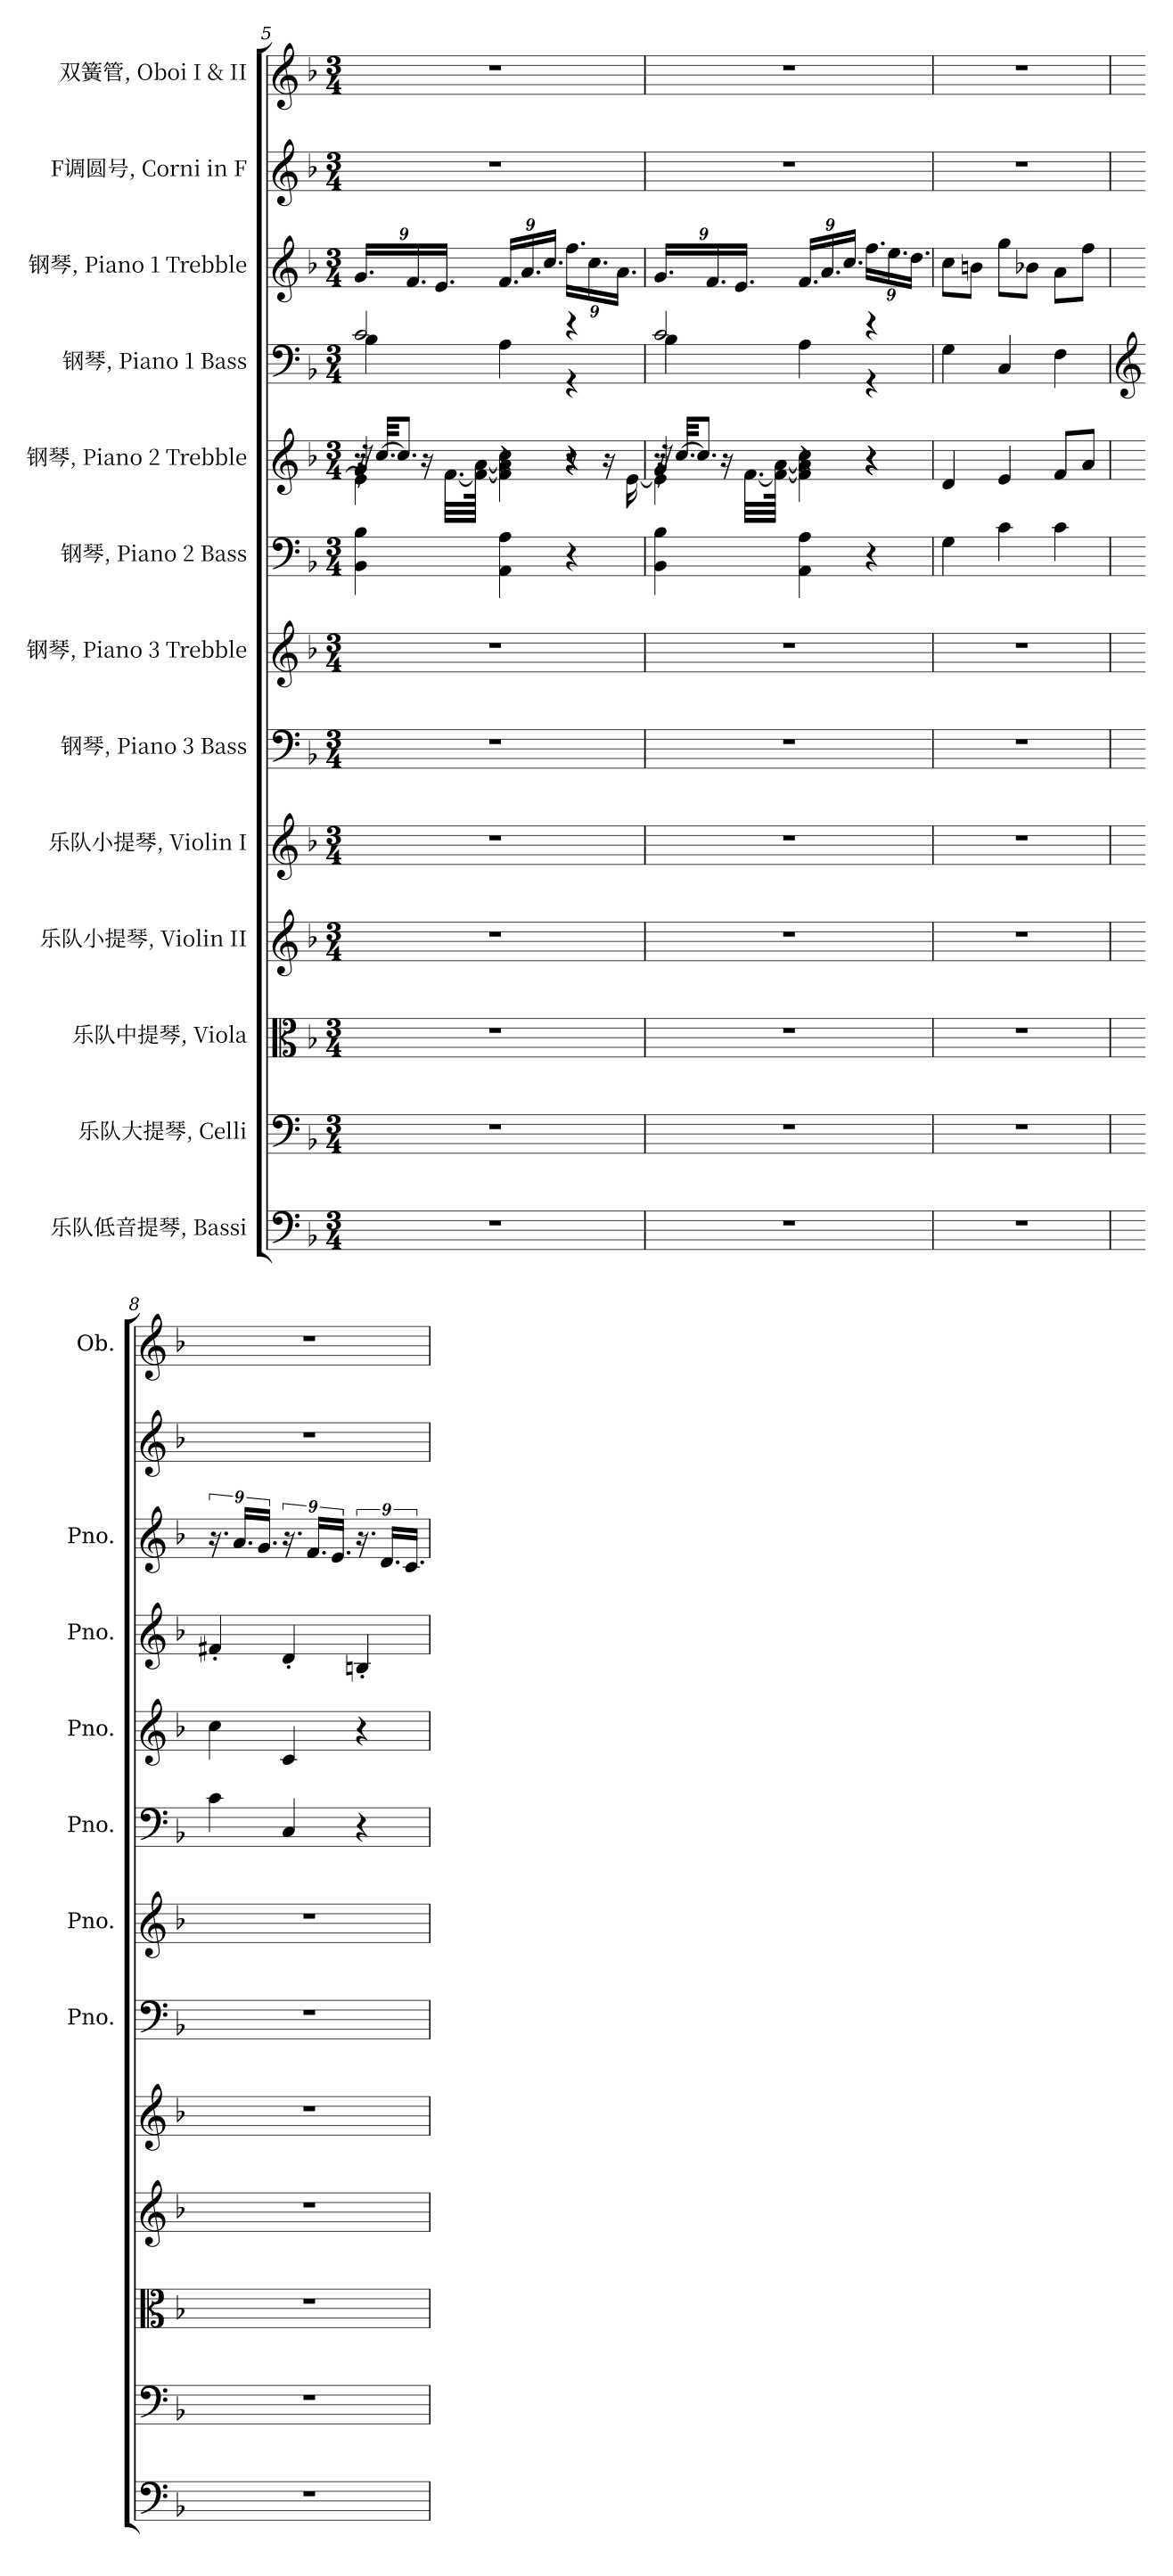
**kern	**kern	**kern	**kern	**kern	**kern	**kern	**kern	**kern	**kern	**kern	**kern	**kern
*part13	*part12	*part11	*part10	*part9	*part8	*part7	*part6	*part5	*part4	*part3	*part2	*part1
*staff13	*staff12	*staff11	*staff10	*staff9	*staff8	*staff7	*staff6	*staff5	*staff4	*staff3	*staff2	*staff1
*I"乐队低音提琴, Bassi	*I"乐队大提琴, Celli	*I"乐队中提琴, Viola	*I"乐队小提琴, Violin II	*I"乐队小提琴, Violin I	*I"钢琴, Piano 3 Bass	*I"钢琴, Piano 3 Trebble	*I"钢琴, Piano 2 Bass	*I"钢琴, Piano 2 Trebble	*I"钢琴, Piano 1 Bass	*I"钢琴, Piano 1 Trebble	*I"F调圆号, Corni in F	*I"双簧管, Oboi I &amp; II
*	*	*	*	*	*I'Pno.	*I'Pno.	*I'Pno.	*I'Pno.	*I'Pno.	*I'Pno.	*	*I'Ob.
*clefF4	*clefF4	*clefC3	*clefG2	*clefG2	*clefF4	*clefG2	*clefF4	*clefG2	*clefF4	*clefG2	*clefG2	*clefG2
*ITrd7c12	*	*	*	*	*	*	*	*	*	*	*ITrd4c7	*
*k[b-]	*k[b-]	*k[b-]	*k[b-]	*k[b-]	*k[b-]	*k[b-]	*k[b-]	*k[b-]	*k[b-]	*k[b-]	*k[b-e-]	*k[b-]
*M3/4	*M3/4	*M3/4	*M3/4	*M3/4	*M3/4	*M3/4	*M3/4	*M3/4	*M3/4	*M3/4	*M3/4	*M3/4
=5	=5	=5	=5	=5	=5	=5	=5	=5	=5	=5	=5	=5
*	*	*	*	*	*	*	*	*^	*^	*	*	*
*	*	*	*	*	*	*	*	*	*^	*	*	*	*	*
*	*	*	*	*	*	*	*	*	*	*^	*	*	*	*	*
*	*	*	*	*	*	*	*	*	*	*	*	*	*	*Xbrackettup	*	*
2.r	2.r	2.r	2.r	2.r	2.r	2.r	4BB-\ 4B-\	64r	8r	4g/	4e\]	2c/	4B-\	18.g/LL	2.r	2.r
.	.	.	.	.	.	.	.	[32.cc/KKL	.	.	.	.	.	.	.	.
.	.	.	.	.	.	.	.	8.cc/J]	.	.	.	.	.	.	.	.
.	.	.	.	.	.	.	.	.	.	.	.	.	.	18.f/	.	.
.	.	.	.	.	.	.	.	.	16r	.	.	.	.	.	.	.
.	.	.	.	.	.	.	.	.	.	.	.	.	.	18.e/JJ	.	.
.	.	.	.	.	.	.	.	.	[32.f\LLL	.	.	.	.	.	.	.
.	.	.	.	.	.	.	.	.	64f\_ [64a\JJJk	.	.	.	.	.	.	.
.	.	.	.	.	.	.	4AA\ 4A\	4r	4f\] 4a\] 4cc\	4r	4r	.	4A\	18.f/LL	.	.
.	.	.	.	.	.	.	.	.	.	.	.	.	.	18.a/	.	.
.	.	.	.	.	.	.	.	.	.	.	.	.	.	18.cc/JJ	.	.
.	.	.	.	.	.	.	4r	4r	4r	4r	8r	4r	4r	18.ff\LL	.	.
.	.	.	.	.	.	.	.	.	.	.	.	.	.	18.cc\	.	.
.	.	.	.	.	.	.	.	.	.	.	16r	.	.	.	.	.
.	.	.	.	.	.	.	.	.	.	.	.	.	.	18.a\JJ	.	.
.	.	.	.	.	.	.	.	.	.	.	[16e\	.	.	.	.	.
=6	=6	=6	=6	=6	=6	=6	=6	=6	=6	=6	=6	=6	=6	=6	=6	=6
*	*	*	*	*	*	*	*	*	*	*	*	*	*	*	*	*MM142
2.r	2.r	2.r	2.r	2.r	2.r	2.r	4BB-\ 4B-\	64r	8r	4g/	4e\]	2c/	4B-\	18.g/LL	2.r	2.r
.	.	.	.	.	.	.	.	[32.cc/KKL	.	.	.	.	.	.	.	.
.	.	.	.	.	.	.	.	8.cc/J]	.	.	.	.	.	.	.	.
.	.	.	.	.	.	.	.	.	.	.	.	.	.	18.f/	.	.
.	.	.	.	.	.	.	.	.	16r	.	.	.	.	.	.	.
.	.	.	.	.	.	.	.	.	.	.	.	.	.	18.e/JJ	.	.
.	.	.	.	.	.	.	.	.	[32.f\LLL	.	.	.	.	.	.	.
.	.	.	.	.	.	.	.	.	64f\_ [64a\JJJk	.	.	.	.	.	.	.
.	.	.	.	.	.	.	4AA\ 4A\	4r	4f\] 4a\] 4cc\	4r	4r	.	4A\	18.f/LL	.	.
.	.	.	.	.	.	.	.	.	.	.	.	.	.	18.a/	.	.
.	.	.	.	.	.	.	.	.	.	.	.	.	.	18.cc/JJ	.	.
.	.	.	.	.	.	.	4r	4r	4r	4r	4r	4r	4r	18.ff\LL	.	.
.	.	.	.	.	.	.	.	.	.	.	.	.	.	18.ee\	.	.
.	.	.	.	.	.	.	.	.	.	.	.	.	.	18.dd\JJ	.	.
*	*	*	*	*	*	*	*	*v	*v	*v	*v	*	*	*	*	*
*	*	*	*	*	*	*	*	*	*v	*v	*	*	*
!!LO:PB:g=z
=7	=7	=7	=7	=7	=7	=7	=7	=7	=7	=7	=7	=7
2.r	2.r	2.r	2.r	2.r	2.r	2.r	4G\	4d/	4G\	8cc\L	2.r	2.r
.	.	.	.	.	.	.	.	.	.	8bn\J	.	.
.	.	.	.	.	.	.	4c\	4e/	4C/	8gg\L	.	.
.	.	.	.	.	.	.	.	.	.	8b-X\J	.	.
.	.	.	.	.	.	.	4c\	8f/L	4F\	8a\L	.	.
.	.	.	.	.	.	.	.	8a/J	.	8ff\J	.	.
=8	=8	=8	=8	=8	=8	=8	=8	=8	=8	=8	=8	=8
*	*	*	*	*	*	*	*	*	*clefG2	*	*	*
*	*	*	*	*	*	*	*	*	*	*brackettup	*	*
2.r	2.r	2.r	2.r	2.r	2.r	2.r	4c\	4cc\	4f#X'/	18.r	2.r	2.r
.	.	.	.	.	.	.	.	.	.	18.a/LL	.	.
.	.	.	.	.	.	.	.	.	.	18.g/JJ	.	.
.	.	.	.	.	.	.	4C/	4c/	4d'/	18.r	.	.
.	.	.	.	.	.	.	.	.	.	18.f/LL	.	.
.	.	.	.	.	.	.	.	.	.	18.e/JJ	.	.
.	.	.	.	.	.	.	4r	4r	4Bn'/	18.r	.	.
.	.	.	.	.	.	.	.	.	.	18.d/LL	.	.
.	.	.	.	.	.	.	.	.	.	18.c/JJ	.	.
=	=	=	=	=	=	=	=	=	=	=	=	=
*-	*-	*-	*-	*-	*-	*-	*-	*-	*-	*-	*-	*-
